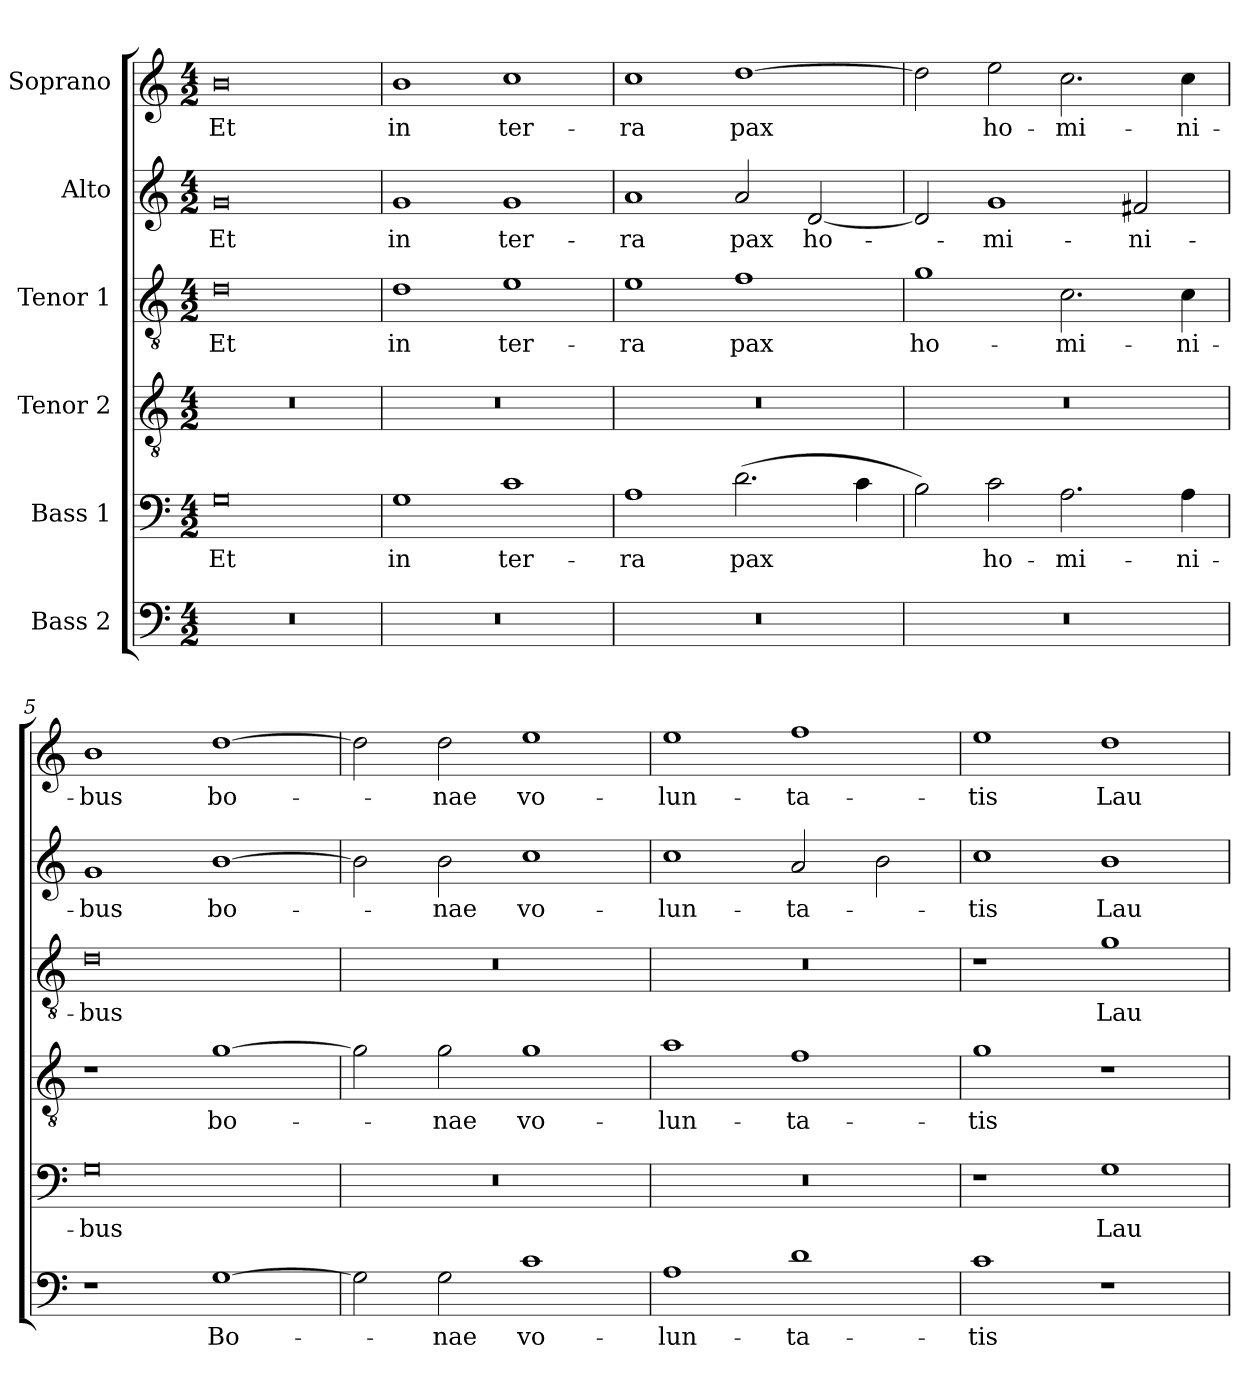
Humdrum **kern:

**kern	**text	**kern	**text	**kern	**text	**kern	**text	**kern	**text	**kern	**text
*part6	*part6	*part5	*part5	*part4	*part4	*part3	*part3	*part2	*part2	*part1	*part1
*staff6	*staff6	*staff5	*staff5	*staff4	*staff4	*staff3	*staff3	*staff2	*staff2	*staff1	*staff1
*I"Bass 2	*	*I"Bass 1	*	*I"Tenor 2	*	*I"Tenor 1	*	*I"Alto	*	*I"Soprano	*
*clefF4	*	*clefF4	*	*clefGv2	*	*clefGv2	*	*clefG2	*	*clefG2	*
*k[]	*	*k[]	*	*k[]	*	*k[]	*	*k[]	*	*k[]	*
*C:	*	*C:	*	*C:	*	*C:	*	*C:	*	*C:	*
*M4/2	*	*M4/2	*	*M4/2	*	*M4/2	*	*M4/2	*	*M4/2	*
=1	=1	=1	=1	=1	=1	=1	=1	=1	=1	=1	=1
0r	.	0G	Et	0r	.	0d	Et	0g	Et	0b	Et
=2	=2	=2	=2	=2	=2	=2	=2	=2	=2	=2	=2
0r	.	1G	in	0r	.	1d	in	1g	in	1b	in
.	.	1c	ter-	.	.	1e	ter-	1g	ter-	1cc	ter-
=3	=3	=3	=3	=3	=3	=3	=3	=3	=3	=3	=3
0r	.	1A	-ra	0r	.	1e	-ra	1a	-ra	1cc	-ra
.	.	(2.d\	pax	.	.	1f	pax	2a/	pax	[1dd	pax
.	.	.	.	.	.	.	.	[2d/	ho-	.	.
.	.	4c\	.	.	.	.	.	.	.	.	.
=4	=4	=4	=4	=4	=4	=4	=4	=4	=4	=4	=4
0r	.	2B\)	.	0r	.	1g	ho-	2d/]	.	2dd\]	.
.	.	2c\	ho-	.	.	.	.	1g	-mi-	2ee\	ho-
.	.	2.A\	-mi-	.	.	2.c\	-mi-	.	.	2.cc\	-mi-
.	.	.	.	.	.	.	.	2f#X/	-ni-	.	.
.	.	4A\	-ni-	.	.	4c\	-ni-	.	.	4cc\	-ni-
=5	=5	=5	=5	=5	=5	=5	=5	=5	=5	=5	=5
1r	.	0G	-bus	1r	.	0d	-bus	1g	-bus	1b	-bus
[1G	Bo-	.	.	[1g	bo-	.	.	[1b	bo-	[1dd	bo-
=6	=6	=6	=6	=6	=6	=6	=6	=6	=6	=6	=6
2G\]	.	0r	.	2g\]	.	0r	.	2b\]	.	2dd\]	.
2G\	-nae	.	.	2g\	-nae	.	.	2b\	-nae	2dd\	-nae
1c	vo-	.	.	1g	vo-	.	.	1cc	vo-	1ee	vo-
=7	=7	=7	=7	=7	=7	=7	=7	=7	=7	=7	=7
1A	-lun-	0r	.	1a	-lun-	0r	.	1cc	-lun-	1ee	-lun-
1d	-ta-	.	.	1f	-ta-	.	.	2a/	-ta-	1ff	-ta-
.	.	.	.	.	.	.	.	2b\	.	.	.
!!LO:PB:g=z
=8	=8	=8	=8	=8	=8	=8	=8	=8	=8	=8	=8
1c	-tis	1r	.	1g	-tis	1r	tis	1cc	tis	1ee	-tis
1r	.	1G	Lau-	1r	.	1g	Lau-	1b	Lau-	1dd	Lau-
=	=	=	=	=	=	=	=	=	=	=	=
*-	*-	*-	*-	*-	*-	*-	*-	*-	*-	*-	*-
